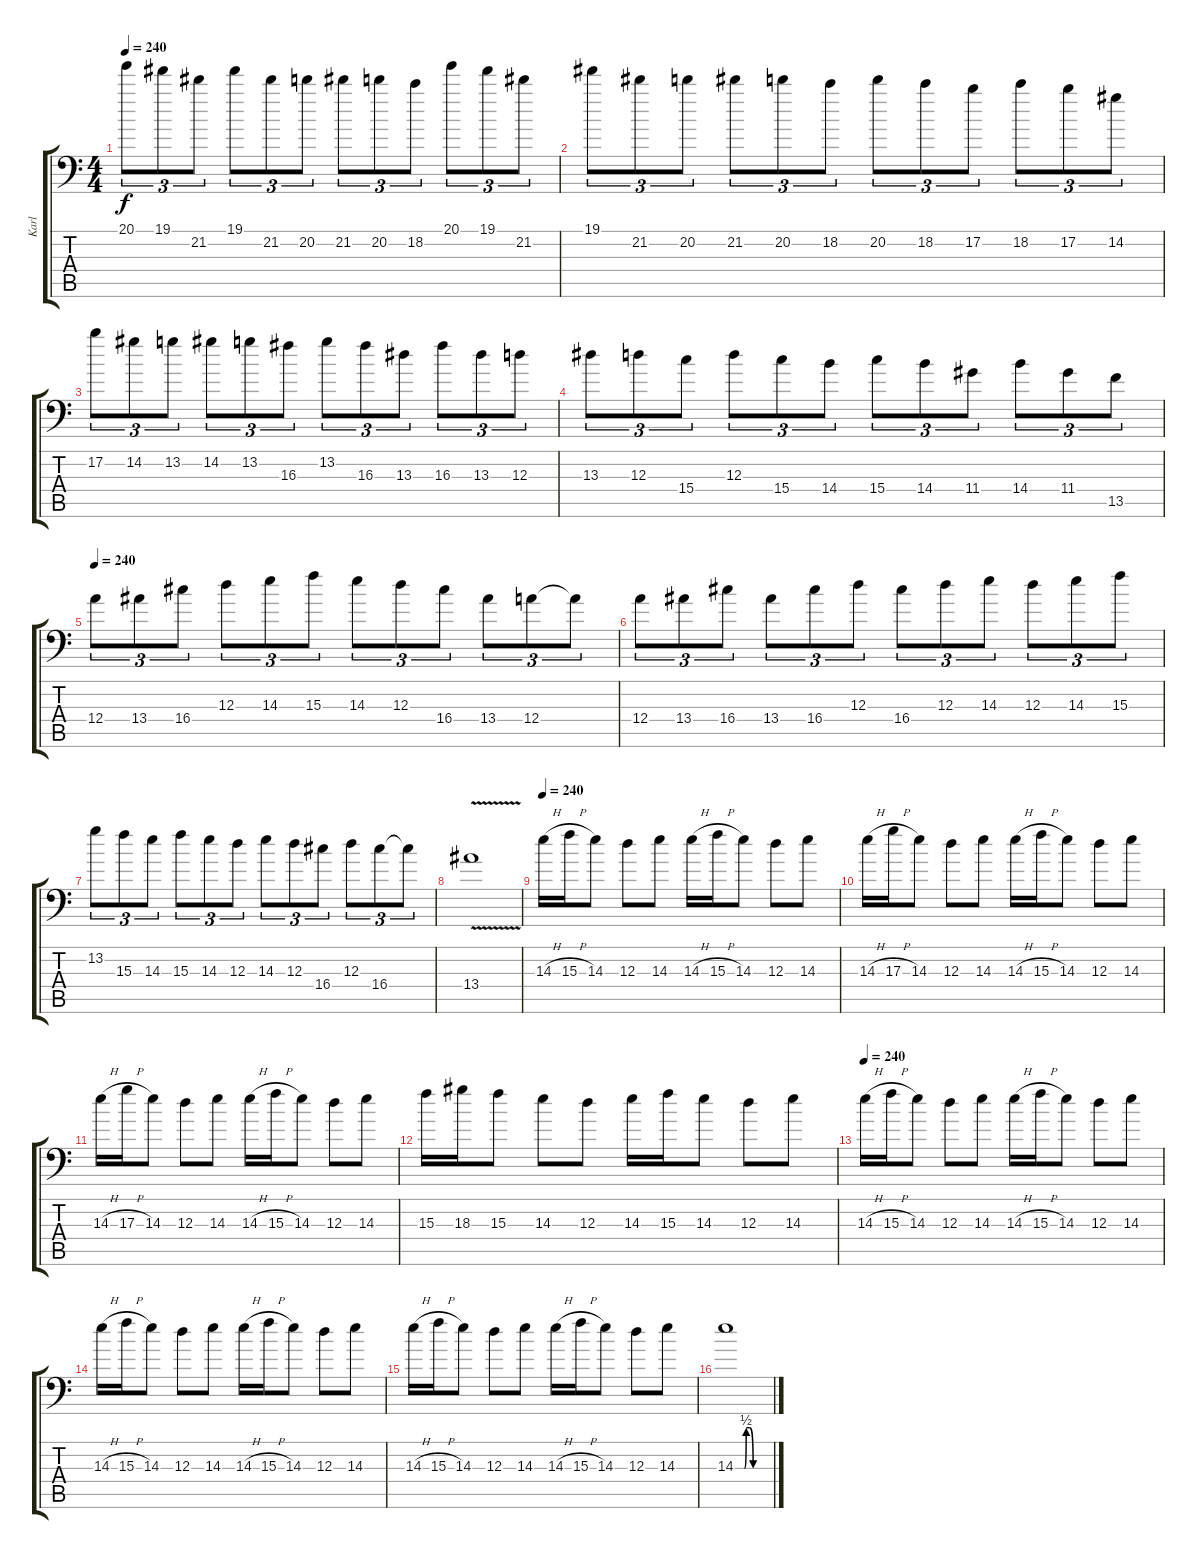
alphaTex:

\track ("Karl" "Karl") {instrument distortionguitar}
\staff {score tabs}
\tuning (B3 Gb3 D3 A2 E2 A1) {hide}
\ts (4 4)
\tempo 240
\clef f4
\ks c
20.1.8{tu (3 2) dy f balance 12} 19.1.8{tu (3 2)} 21.2.8{tu (3 2)} 19.1.8{tu (3 2)} 21.2.8{tu (3 2)} 20.2.8{tu (3 2)} 21.2.8{tu (3 2)} 20.2.8{tu (3 2)} 18.2.8{tu (3 2)} 20.1.8{tu (3 2)} 19.1.8{tu (3 2)} 21.2.8{tu (3 2)} |
19.1.8{tu (3 2)} 21.2.8{tu (3 2)} 20.2.8{tu (3 2)} 21.2.8{tu (3 2)} 20.2.8{tu (3 2)} 18.2.8{tu (3 2)} 20.2.8{tu (3 2)} 18.2.8{tu (3 2)} 17.2.8{tu (3 2)} 18.2.8{tu (3 2)} 17.2.8{tu (3 2)} 14.2.8{tu (3 2)} |
17.2.8{tu (3 2)} 14.2.8{tu (3 2)} 13.2.8{tu (3 2)} 14.2.8{tu (3 2)} 13.2.8{tu (3 2)} 16.3.8{tu (3 2)} 13.2.8{tu (3 2)} 16.3.8{tu (3 2)} 13.3.8{tu (3 2)} 16.3.8{tu (3 2)} 13.3.8{tu (3 2)} 12.3.8{tu (3 2)} |
13.3.8{tu (3 2)} 12.3.8{tu (3 2)} 15.4.8{tu (3 2)} 12.3.8{tu (3 2)} 15.4.8{tu (3 2)} 14.4.8{tu (3 2)} 15.4.8{tu (3 2)} 14.4.8{tu (3 2)} 11.4.8{tu (3 2)} 14.4.8{tu (3 2)} 11.4.8{tu (3 2)} 13.5.8{tu (3 2)} |
\tempo 240
12.4.8{tu (3 2)} 13.4.8{tu (3 2)} 16.4.8{tu (3 2)} 12.3.8{tu (3 2)} 14.3.8{tu (3 2)} 15.3.8{tu (3 2)} 14.3.8{tu (3 2)} 12.3.8{tu (3 2)} 16.4.8{tu (3 2)} 13.4.8{tu (3 2)} 12.4.8{tu (3 2)} 12.4{t}.8{tu (3 2)} |
12.4.8{tu (3 2)} 13.4.8{tu (3 2)} 16.4.8{tu (3 2)} 13.4.8{tu (3 2)} 16.4.8{tu (3 2)} 12.3.8{tu (3 2)} 16.4.8{tu (3 2)} 12.3.8{tu (3 2)} 14.3.8{tu (3 2)} 12.3.8{tu (3 2)} 14.3.8{tu (3 2)} 15.3.8{tu (3 2)} |
13.2.8{tu (3 2)} 15.3.8{tu (3 2)} 14.3.8{tu (3 2)} 15.3.8{tu (3 2)} 14.3.8{tu (3 2)} 12.3.8{tu (3 2)} 14.3.8{tu (3 2)} 12.3.8{tu (3 2)} 16.4.8{tu (3 2)} 12.3.8{tu (3 2)} 16.4.8{tu (3 2)} 16.4{t}.8{tu (3 2)} |
13.4{v}.1 |
\tempo 240
14.3{h}.16 15.3{h}.16 14.3.8 12.3.8 14.3.8 14.3{h}.16 15.3{h}.16 14.3.8 12.3.8 14.3.8 |
14.3{h}.16 17.3{h}.16 14.3.8 12.3.8 14.3.8 14.3{h}.16 15.3{h}.16 14.3.8 12.3.8 14.3.8 |
14.3{h}.16 17.3{h}.16 14.3.8 12.3.8 14.3.8 14.3{h}.16 15.3{h}.16 14.3.8 12.3.8 14.3.8 |
15.3.16 18.3.16 15.3.8 14.3.8 12.3.8 14.3.16 15.3.16 14.3.8 12.3.8 14.3.8 |
\tempo 240
14.3{h}.16 15.3{h}.16 14.3.8 12.3.8 14.3.8 14.3{h}.16 15.3{h}.16 14.3.8 12.3.8 14.3.8 |
14.3{h}.16 15.3{h}.16 14.3.8 12.3.8 14.3.8 14.3{h}.16 15.3{h}.16 14.3.8 12.3.8 14.3.8 |
14.3{h}.16 15.3{h}.16 14.3.8 12.3.8 14.3.8 14.3{h}.16 15.3{h}.16 14.3.8 12.3.8 14.3.8 |
14.3{be (custom 0 0 8 0 16 0 19 2 25 2 31 0 45 0 60 0)}.1
